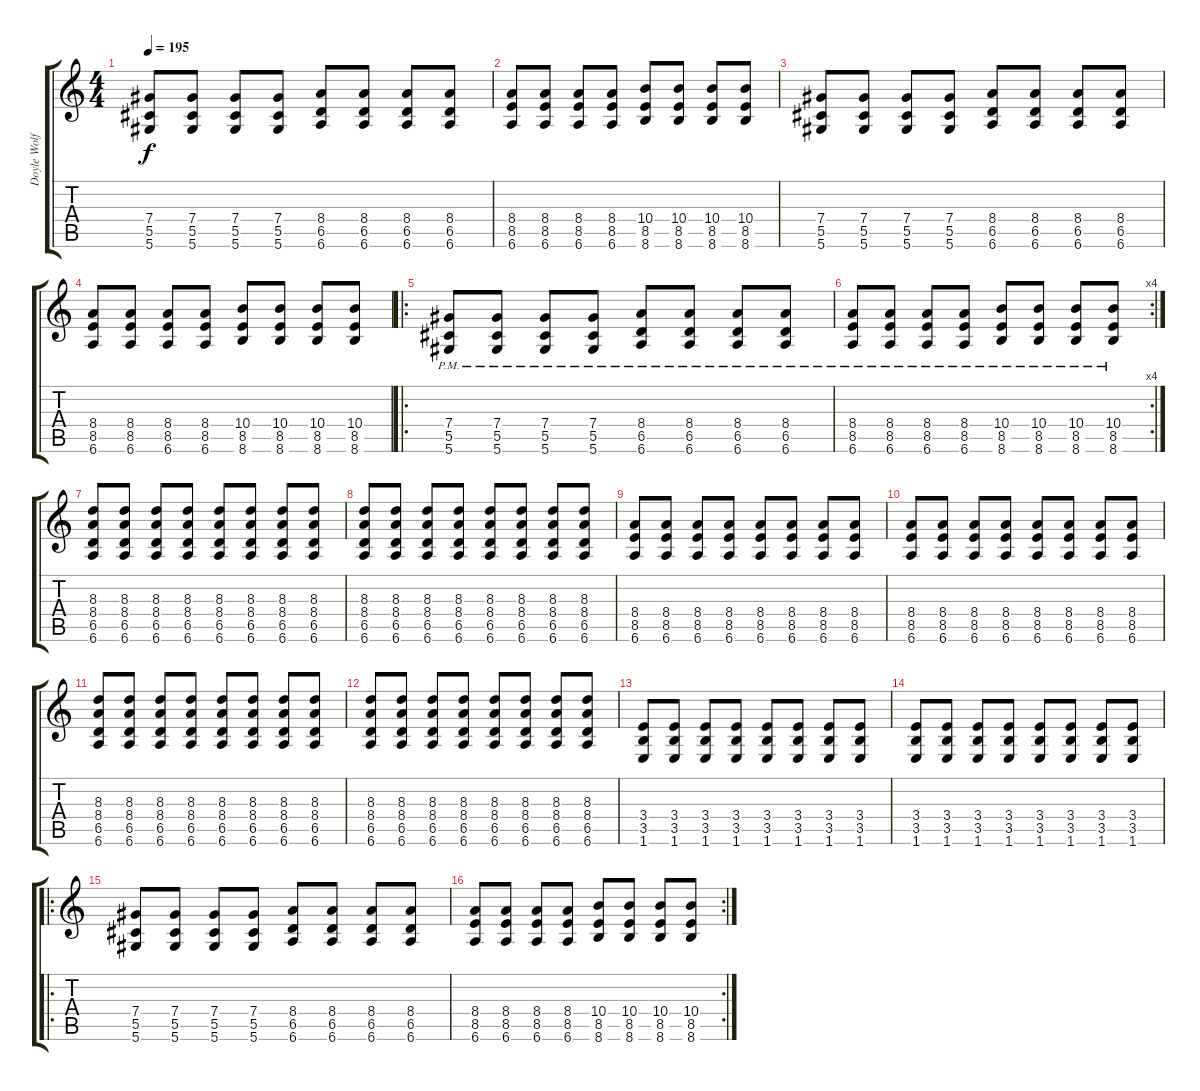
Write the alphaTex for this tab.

\track ("Doyle Wolfgang Von Frankenstein" "Doyle Wolf") {instrument overdrivenguitar}
\staff {score tabs}
\tuning (Eb4 Bb3 Gb3 Db3 Ab2 Eb2) {hide}
\ts (4 4)
\tempo 195
\clef g2
\ks c
(7.4 5.5 5.6).8{dy f instrument overdrivenguitar} (7.4 5.5 5.6).8 (7.4 5.5 5.6).8 (7.4 5.5 5.6).8 (8.4 6.5 6.6).8 (8.4 6.5 6.6).8 (8.4 6.5 6.6).8 (8.4 6.5 6.6).8 |
(8.4 8.5 6.6).8 (8.4 8.5 6.6).8 (8.4 8.5 6.6).8 (8.4 8.5 6.6).8 (10.4 8.5 8.6).8 (10.4 8.5 8.6).8 (10.4 8.5 8.6).8 (10.4 8.5 8.6).8 |
(7.4 5.5 5.6).8 (7.4 5.5 5.6).8 (7.4 5.5 5.6).8 (7.4 5.5 5.6).8 (8.4 6.5 6.6).8 (8.4 6.5 6.6).8 (8.4 6.5 6.6).8 (8.4 6.5 6.6).8 |
(8.4 8.5 6.6).8 (8.4 8.5 6.6).8 (8.4 8.5 6.6).8 (8.4 8.5 6.6).8 (10.4 8.5 8.6).8 (10.4 8.5 8.6).8 (10.4 8.5 8.6).8 (10.4 8.5 8.6).8 |
\ro
(7.4{pm} 5.5{pm} 5.6{pm}).8 (7.4{pm} 5.5{pm} 5.6{pm}).8 (7.4{pm} 5.5{pm} 5.6{pm}).8 (7.4{pm} 5.5{pm} 5.6{pm}).8 (8.4{pm} 6.5{pm} 6.6{pm}).8 (8.4{pm} 6.5{pm} 6.6{pm}).8 (8.4{pm} 6.5{pm} 6.6{pm}).8 (8.4{pm} 6.5{pm} 6.6{pm}).8 |
\rc 4
(8.4{pm} 8.5{pm} 6.6{pm}).8 (8.4{pm} 8.5{pm} 6.6{pm}).8 (8.4{pm} 8.5{pm} 6.6{pm}).8 (8.4{pm} 8.5{pm} 6.6{pm}).8 (10.4{pm} 8.5{pm} 8.6{pm}).8 (10.4{pm} 8.5{pm} 8.6{pm}).8 (10.4{pm} 8.5{pm} 8.6{pm}).8 (10.4{pm} 8.5{pm} 8.6{pm}).8 |
(8.3 8.4 6.5 6.6).8 (8.3 8.4 6.5 6.6).8 (8.3 8.4 6.5 6.6).8 (8.3 8.4 6.5 6.6).8 (8.3 8.4 6.5 6.6).8 (8.3 8.4 6.5 6.6).8 (8.3 8.4 6.5 6.6).8 (8.3 8.4 6.5 6.6).8 |
(8.3 8.4 6.5 6.6).8 (8.3 8.4 6.5 6.6).8 (8.3 8.4 6.5 6.6).8 (8.3 8.4 6.5 6.6).8 (8.3 8.4 6.5 6.6).8 (8.3 8.4 6.5 6.6).8 (8.3 8.4 6.5 6.6).8 (8.3 8.4 6.5 6.6).8 |
(8.4 8.5 6.6).8 (8.4 8.5 6.6).8 (8.4 8.5 6.6).8 (8.4 8.5 6.6).8 (8.4 8.5 6.6).8 (8.4 8.5 6.6).8 (8.4 8.5 6.6).8 (8.4 8.5 6.6).8 |
(8.4 8.5 6.6).8 (8.4 8.5 6.6).8 (8.4 8.5 6.6).8 (8.4 8.5 6.6).8 (8.4 8.5 6.6).8 (8.4 8.5 6.6).8 (8.4 8.5 6.6).8 (8.4 8.5 6.6).8 |
(8.3 8.4 6.5 6.6).8 (8.3 8.4 6.5 6.6).8 (8.3 8.4 6.5 6.6).8 (8.3 8.4 6.5 6.6).8 (8.3 8.4 6.5 6.6).8 (8.3 8.4 6.5 6.6).8 (8.3 8.4 6.5 6.6).8 (8.3 8.4 6.5 6.6).8 |
(8.3 8.4 6.5 6.6).8 (8.3 8.4 6.5 6.6).8 (8.3 8.4 6.5 6.6).8 (8.3 8.4 6.5 6.6).8 (8.3 8.4 6.5 6.6).8 (8.3 8.4 6.5 6.6).8 (8.3 8.4 6.5 6.6).8 (8.3 8.4 6.5 6.6).8 |
(3.4 3.5 1.6).8 (3.4 3.5 1.6).8 (3.4 3.5 1.6).8 (3.4 3.5 1.6).8 (3.4 3.5 1.6).8 (3.4 3.5 1.6).8 (3.4 3.5 1.6).8 (3.4 3.5 1.6).8 |
(3.4 3.5 1.6).8 (3.4 3.5 1.6).8 (3.4 3.5 1.6).8 (3.4 3.5 1.6).8 (3.4 3.5 1.6).8 (3.4 3.5 1.6).8 (3.4 3.5 1.6).8 (3.4 3.5 1.6).8 |
\ro
(7.4 5.5 5.6).8 (7.4 5.5 5.6).8 (7.4 5.5 5.6).8 (7.4 5.5 5.6).8 (8.4 6.5 6.6).8 (8.4 6.5 6.6).8 (8.4 6.5 6.6).8 (8.4 6.5 6.6).8 |
\rc 2
(8.4 8.5 6.6).8 (8.4 8.5 6.6).8 (8.4 8.5 6.6).8 (8.4 8.5 6.6).8 (10.4 8.5 8.6).8 (10.4 8.5 8.6).8 (10.4 8.5 8.6).8 (10.4 8.5 8.6).8
